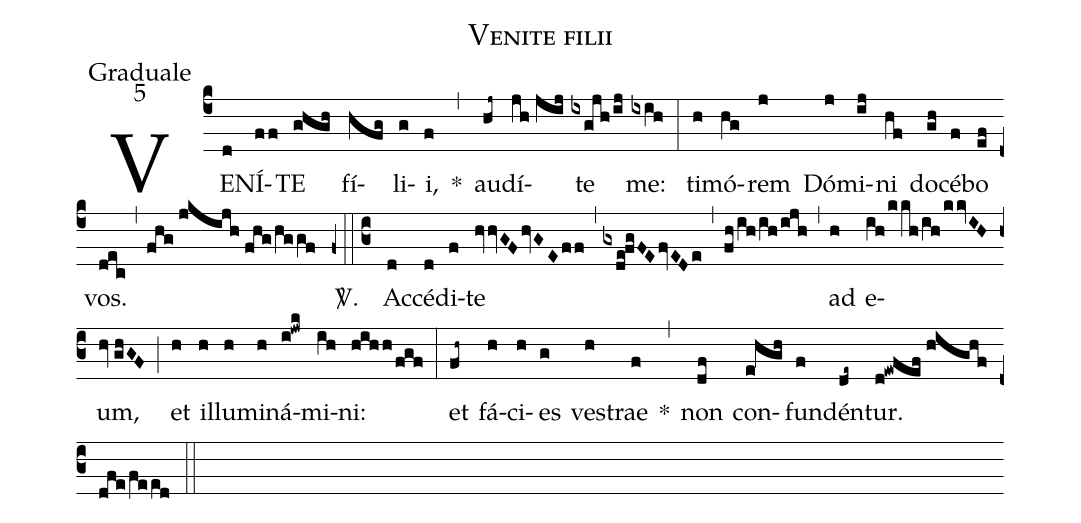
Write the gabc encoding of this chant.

name:Venite filii;
office-part:Graduale;
mode:5;
%%
(c4) VE(d)NÍ(ff)TE(ghgh) fí(hfg)li(g)i,(f) *(,) au(hj~)dí(jh//jij)te(ixgjh/ij) me:(ixih) (:) ti(h)mó(hg)rem(j) Dó(j)mi(ij)ni(hf) do(gh)cé(f)bo(ef) vos.(dec) (,) (fhg//jkijh//fhg/hggf) <sp>V/</sp>.(z0::c3) Ac(d)cé(d)di(f)te(hvvGFhvGEff) (,) (gxde!fgFE/fvEDe) (,) (fh/ih/ih/ijh) (,) ad(h) e(ih/kkh/ih/kkvIH)um,(hv//ghGF) (;) et(h) il(h)lu(h)mi(h)ná(i!jwk)mi(ih)ni:(hihh/fgf) (:) et(fh~) fá(h)ci(h)es(g) ves(h)trae(f) *(,) non(df) con(e!hgh)fun(f)dén(de~)tur.(d!ewfef//highf//dfe/feed) (::)
